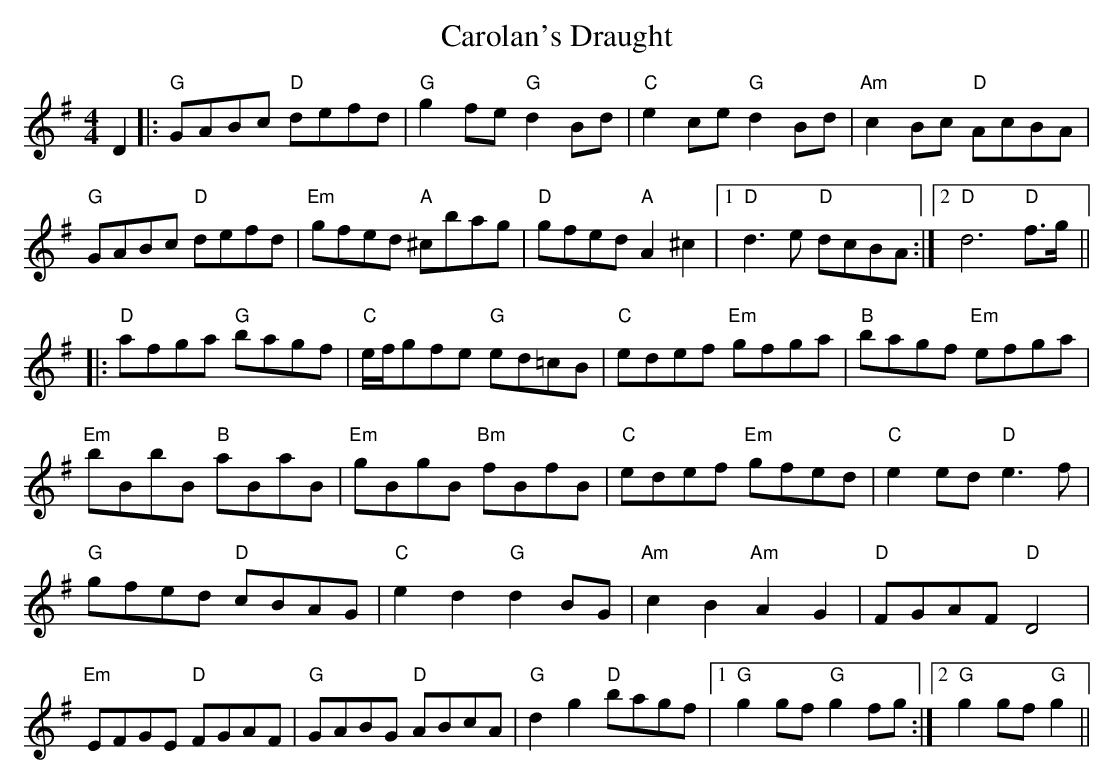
X:1
T: Carolan's Draught
M: 4/4
L: 1/8
K: Gmaj
D2|:"G" GABc "D" defd | "G" g2fe "G" d2Bd | "C" e2ce "G" d2Bd | "Am" c2Bc "D" AcBA |
"G" GABc "D" defd | "Em" gfed "A" ^cbag | "D" gfed "A" A2^c2 |1 "D" d3e "D" dcBA:|2 "D" d6 "D" f>g||
|: "D" afga "G" bagf | "C" e/f/gfe "G" ed=cB | "C" edef "Em" gfga | "B" bagf "Em" efga |
"Em" bBbB "B" aBaB | "Em" gBgB "Bm" fBfB | "C" edef "Em" gfed | "C" e2ed "D" e3f |
"G" gfed "D" cBAG | "C" e2d2 "G" d2BG | "Am" c2B2 "Am" A2G2 | "D" FGAF "D" D4 |
"Em" EFGE "D" FGAF | "G" GABG "D" ABcA | "G" d2g2 "D" bagf |1 "G" g2gf "G" g2fg :|2 "G" g2gf "G" g2||
